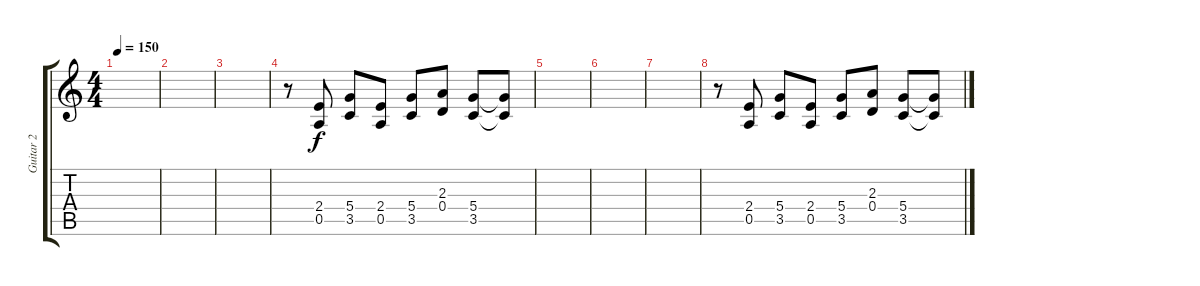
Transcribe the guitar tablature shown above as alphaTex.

\track ("Guitar 2" "Guitar 2") {instrument distortionguitar}
\staff {score tabs}
\tuning (E4 B3 G3 D3 A2 E2) {hide}
\ts (4 4)
\tempo 150
\clef g2
\ks c
|
|
|
r.8 (2.4 0.5).8 (5.4 3.5).8 (2.4 0.5).8 (5.4 3.5).8 (2.3 0.4).8 (5.4 3.5).8 (5.4{t} 3.5{t}).8 |
|
|
|
r.8 (2.4 0.5).8 (5.4 3.5).8 (2.4 0.5).8 (5.4 3.5).8 (2.3 0.4).8 (5.4 3.5).8 (5.4{t} 3.5{t}).8
